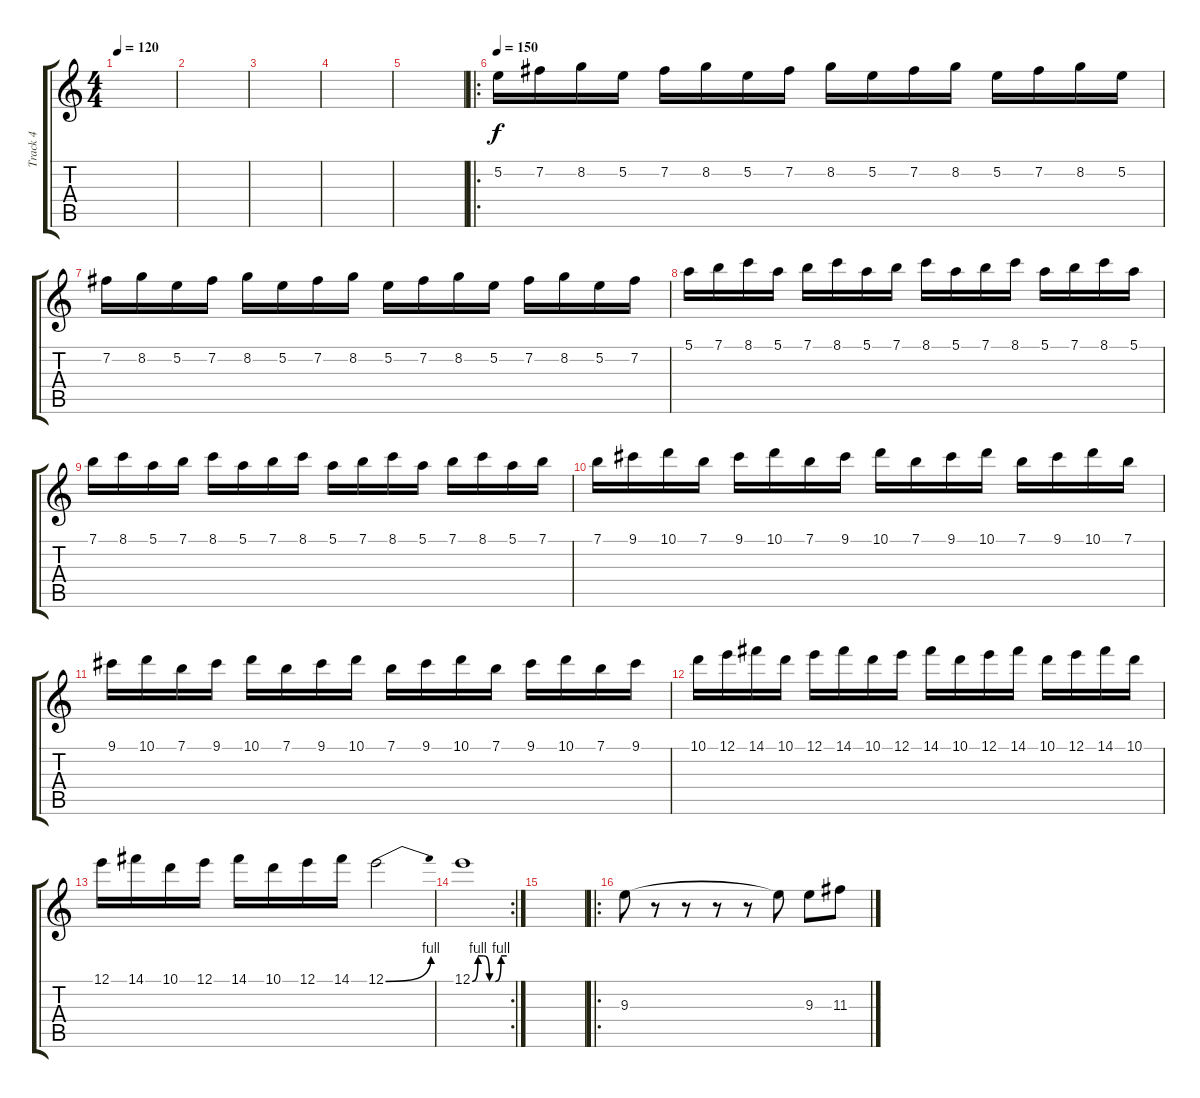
\track ("Track 4" "Track 4") {instrument distortionguitar}
\staff {score tabs}
\tuning (E4 B3 G3 D3 A2 E2) {hide}
\ts (4 4)
\tempo 120
\clef g2
\ks c
|
|
|
|
|
\ro
\tempo 150
5.2.16 7.2.16 8.2.16 5.2.16 7.2.16 8.2.16 5.2.16 7.2.16 8.2.16 5.2.16 7.2.16 8.2.16 5.2.16 7.2.16 8.2.16 5.2.16 |
7.2.16 8.2.16 5.2.16 7.2.16 8.2.16 5.2.16 7.2.16 8.2.16 5.2.16 7.2.16 8.2.16 5.2.16 7.2.16 8.2.16 5.2.16 7.2.16 |
5.1.16 7.1.16 8.1.16 5.1.16 7.1.16 8.1.16 5.1.16 7.1.16 8.1.16 5.1.16 7.1.16 8.1.16 5.1.16 7.1.16 8.1.16 5.1.16 |
7.1.16 8.1.16 5.1.16 7.1.16 8.1.16 5.1.16 7.1.16 8.1.16 5.1.16 7.1.16 8.1.16 5.1.16 7.1.16 8.1.16 5.1.16 7.1.16 |
7.1.16 9.1.16 10.1.16 7.1.16 9.1.16 10.1.16 7.1.16 9.1.16 10.1.16 7.1.16 9.1.16 10.1.16 7.1.16 9.1.16 10.1.16 7.1.16 |
9.1.16 10.1.16 7.1.16 9.1.16 10.1.16 7.1.16 9.1.16 10.1.16 7.1.16 9.1.16 10.1.16 7.1.16 9.1.16 10.1.16 7.1.16 9.1.16 |
10.1.16 12.1.16 14.1.16 10.1.16 12.1.16 14.1.16 10.1.16 12.1.16 14.1.16 10.1.16 12.1.16 14.1.16 10.1.16 12.1.16 14.1.16 10.1.16 |
12.1.16 14.1.16 10.1.16 12.1.16 14.1.16 10.1.16 12.1.16 14.1.16 12.1{be (bend 0 0 60 4)}.2 |
\rc 2
12.1{be (custom 0 0 10 4 20 4 30 0 40 0 50 4 60 4)}.1 |
|
\ro
9.3.8 r.8 r.8 r.8 r.8 9.3{t}.8 9.3.8 11.3.8
